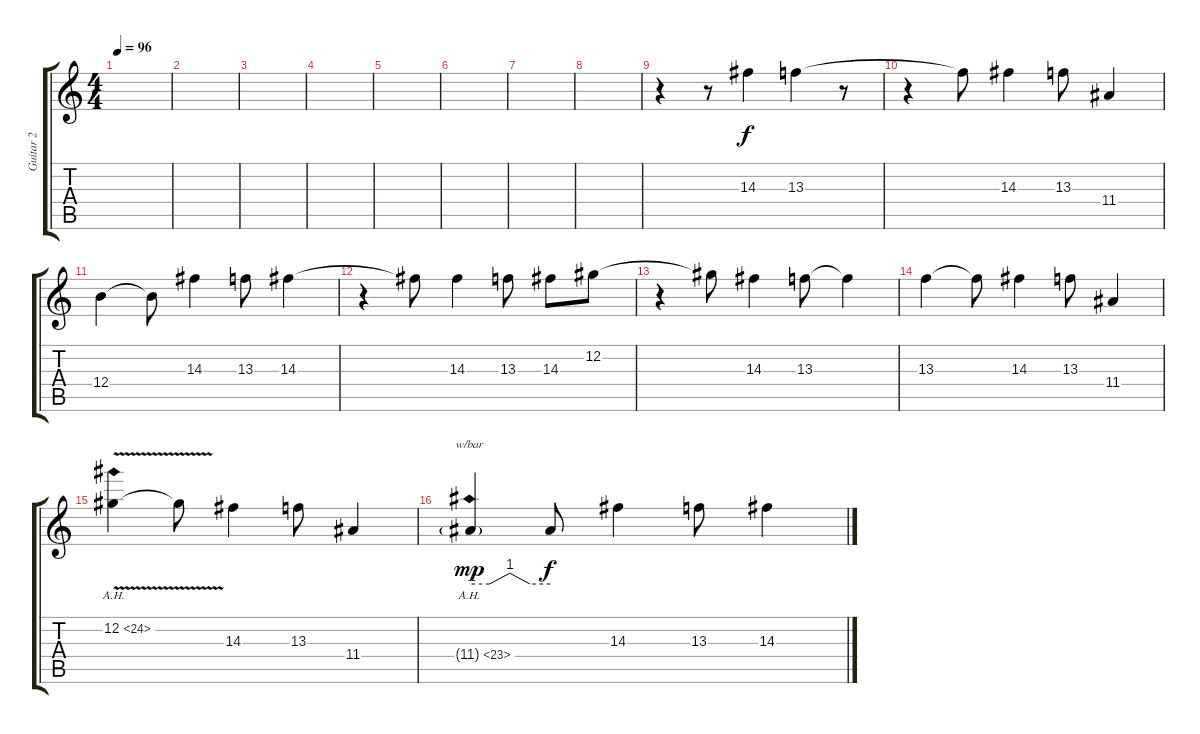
\track ("Guitar 2" "Guitar 2") {instrument distortionguitar}
\staff {score tabs}
\tuning (Db4 Ab3 E3 B2 Gb2 B1) {hide}
\ts (4 4)
\tempo 96
\clef g2
\ks c
|
|
|
|
|
|
|
|
r.4 r.8 14.3.4 13.3.4 r.8 |
r.4 13.3{t}.8 14.3.4 13.3.8 11.4.4 |
12.4.4 12.4{t}.8 14.3.4 13.3.8 14.3.4 |
r.4 14.3{t}.8 14.3.4 13.3.8 14.3.8 12.2.8 |
r.4 12.2{t}.8 14.3.4 13.3.8 13.3{t}.4 |
13.3.4 13.3{t}.8 14.3.4 13.3.8 11.4.4 |
12.2{ah 12 v}.4 12.2{t}.8 14.3.4 13.3.8 11.4.4 |
11.4{ah 12 g}.4{tbe (custom default 0 0 15 0 30 4 45 0 60 0) dy mp} 11.4{t}.8{dy f} 14.3.4 13.3.8 14.3.4
